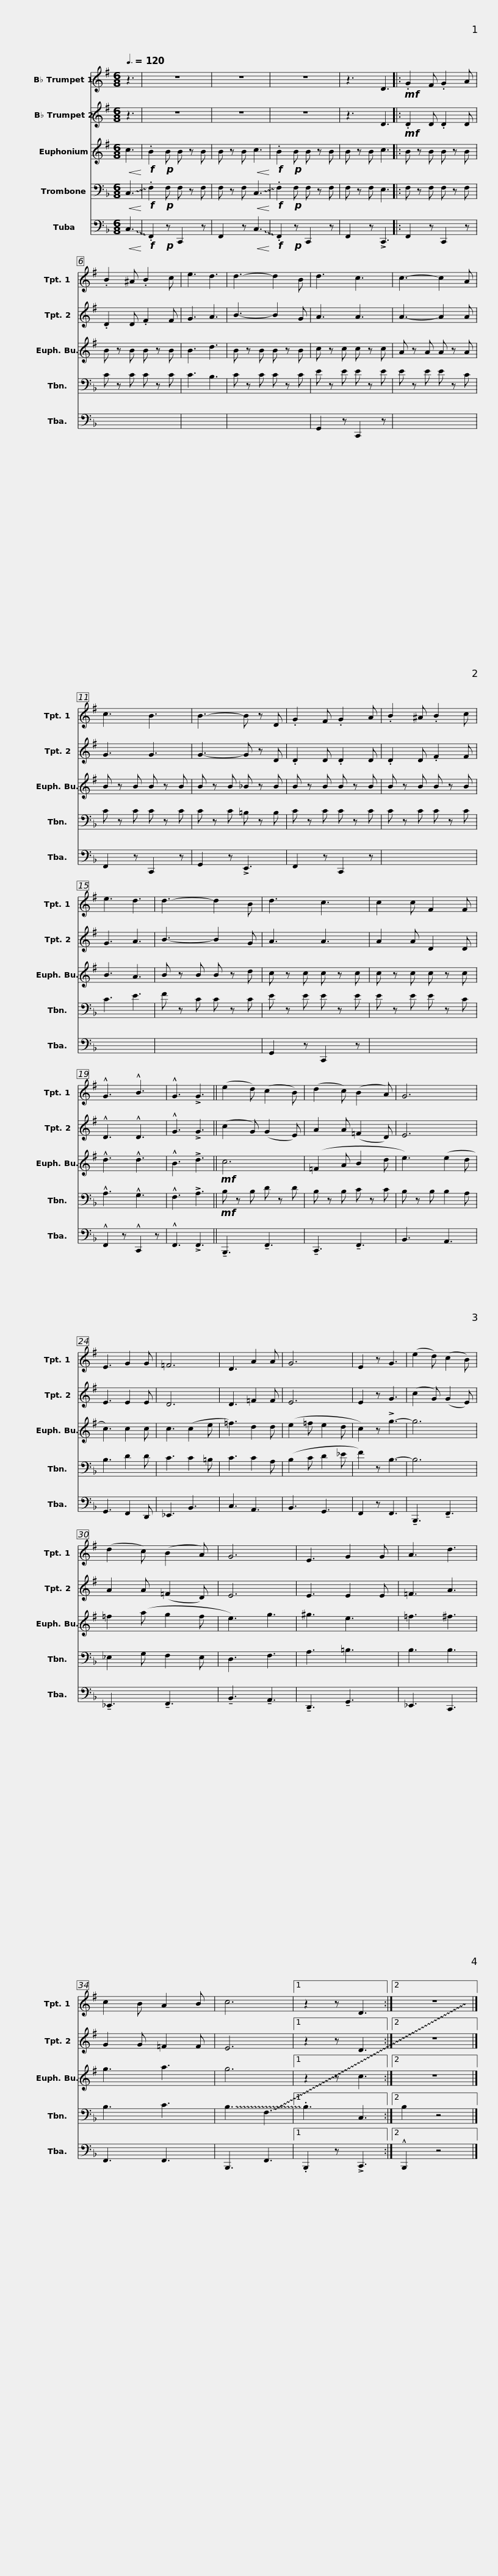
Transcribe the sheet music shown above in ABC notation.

X:1
%%score 1 2 3 4 5
L:1/8
Q:3/8=120
M:6/8
I:linebreak $
K:F
V:1 treble transpose=-2
V:2 treble transpose=-2
V:3 treble transpose=-14
V:4 bass
V:5 bass
V:1
[K:G] z3 | z6 | z6 | z6 | z3 D3 |: %5
!mf! .G2 F .G2 A | .B2 ^A .B2 c |$ e3 d3 | d3- d2 B | d3 c3 | %10
 c3- c2 A | c3 B3 | B3- B z D |$ .G2 F .G2 A | .B2 ^A .B2 c | %15
 e3 d3 | d3- d2 B | d3 c3 | c2 c F2 F |$ !^!G3 !^!B3 | %20
 !^!G3 !>!G3 || (e2 d) (c2 B) | (d2 c) (B2 A) | G6 | E3 G2 G | %25
 =F6 |$ D3 A2 A | G6 | E2 z G3 | (e2 d) (c2 B) | %30
 (d2 c) (B2 A) | G6 | E3 G2 G | A3 d3 |$ c2 B A2 B | %35
 c6 |1 z2 z D3 :|2 z6 |] %38
V:2
[K:G] z3 | z6 | z6 | z6 | z3 D3 |: %5
!mf! .D2 D .D2 D | .D2 D .F2 F |$ G3 A3 | B3- B2 G | A3 A3 | %10
 A3- A2 A | G3 G3 | G3- G z D |$ .D2 D .D2 D | .D2 D .F2 F | %15
 G3 A3 | B3- B2 G | A3 A3 | A2 A D2 D |$ !^!D3 !^!D3 | %20
 !^!G3 !>!G3 || (c2 G) (G2 E) | A2 A (=F2 D) | E6 | E3 E2 E | %25
 D6 |$ D3 =F2 F | E6 | E2 z G3 | (c2 G) (G2 E) | %30
 A2 A (=F2 D) | E6 | E3 E2 E | =F3 A3 |$ G2 G =F2 F | %35
 E6 |1 z2 z D3 :|2 z6 |] %38
V:3
[K:G]!<(! c3!<)! |!f! .B2!p! B B z B | B z B!<(! c3!<)! |!f! .B2!p! B B z B | B z B c3 |: %5
 B z B B z B | B z B B z B |$ B3 d3 | B z B B z B | c z c c z c | %10
 A z A A z A | B z B B z B | B z B _B z B |$ B z B B z B | B z B B z B | %15
 B3 A3 | B z B B z d | c z c c z c | c z c c z c |$ !^!d3 !^!d3 | %20
 !^!B3 !>!d3 ||!mf! c6 | (=F2 A B2 d | e3) (e2 d | c3) c2 c | %25
 c3 (c2 e |$ =f3) d2 d | (e2 =f e2 d | c2) z !>!g3- | g6 | %30
 =f2 (a g2 f | e3) g3 | ^g3 e3 | =f3 ^f3 |$ g3 a3 | %35
 g6 |1 z2 z c3 :|2 z6 |] %38
V:4
!<(! !~(!C,3!<)! |!f! !~)!.F,2!p! F, F, z F, | F, z F,!<(! !~(!C,3!<)! |!f! !~)!.F,2!p! F, F, z F, | F, z F, E,3 |: %5
 F, z F, F, z F, | C z C C z C |$ C3 B,3 | C z C C z C | E z E E z E | %10
 E z E E z C | C z C C z C | C z C =B, z B, |$ C z C C z C | C z C C z C | %15
 C3 E3 | F z C C z C | E z E E z E | E z E E z C |$ !^!A,3 !^!G,3 | %20
 !^!F,3 !>!A,3 ||!mf! B, z B, D z D | B, z B, C z C | B, z B, B,2 A, | B,3 D2 D | %25
 C3 C2 =B, |$ C3 C2 A, | (B,2 C D2 _E | F2) z B,3- | B,6 | %30
 _E,2 G, F,2 E, | D,3 F,3 | A,3 =B,3 | B,3 B,3 |$ B,3 C3 | %35
 !~(!B,3 !~(!F,3 |1 !~)!.B,3 C,3 :|2 B,2 z4 |] %38
V:5
!<(! !~(!C,3!<)! |!f! !~)!.F,,2!p! z C,,2 z | F,,2 z!<(! !~(!C,3!<)! |!f! !~)!.F,,2!p! z C,,2 z | F,,2 z !>!C,,3 |: %5
 F,,2 z C,,2 z | x6 |$ x6 | x6 | G,,2 z C,,2 z | %10
 x6 | F,,2 z C,,2 z | G,,2 z !>!E,,3 |$ F,,2 z C,,2 z | x6 | %15
 x6 | x6 | G,,2 z C,,2 z | x6 |$ !^!F,,2 z !^!C,,2 z | %20
 !^!F,,3 !>!F,,3 || !tenuto!B,,,3 !tenuto!F,,3 | !tenuto!C,,3 !tenuto!F,,3 | B,,3 A,,3 | G,,3 F,,2 D,, | %25
 _E,,3 B,,3 |$ C,3 A,,3 | B,,3 G,,3 | F,,2 z F,,3 | !tenuto!B,,,3 !tenuto!F,,3 | %30
 !tenuto!_E,,3 !tenuto!F,,3 | !tenuto!B,,3 !tenuto!A,,3 | !tenuto!D,,3 !tenuto!G,,3 | _E,,3 C,,3 |$ F,,3 F,,3 | %35
 B,,,3 F,,3 |1 .B,,,2 z !>!C,,3 :|2 !^!B,,,2 z4 |] %38
